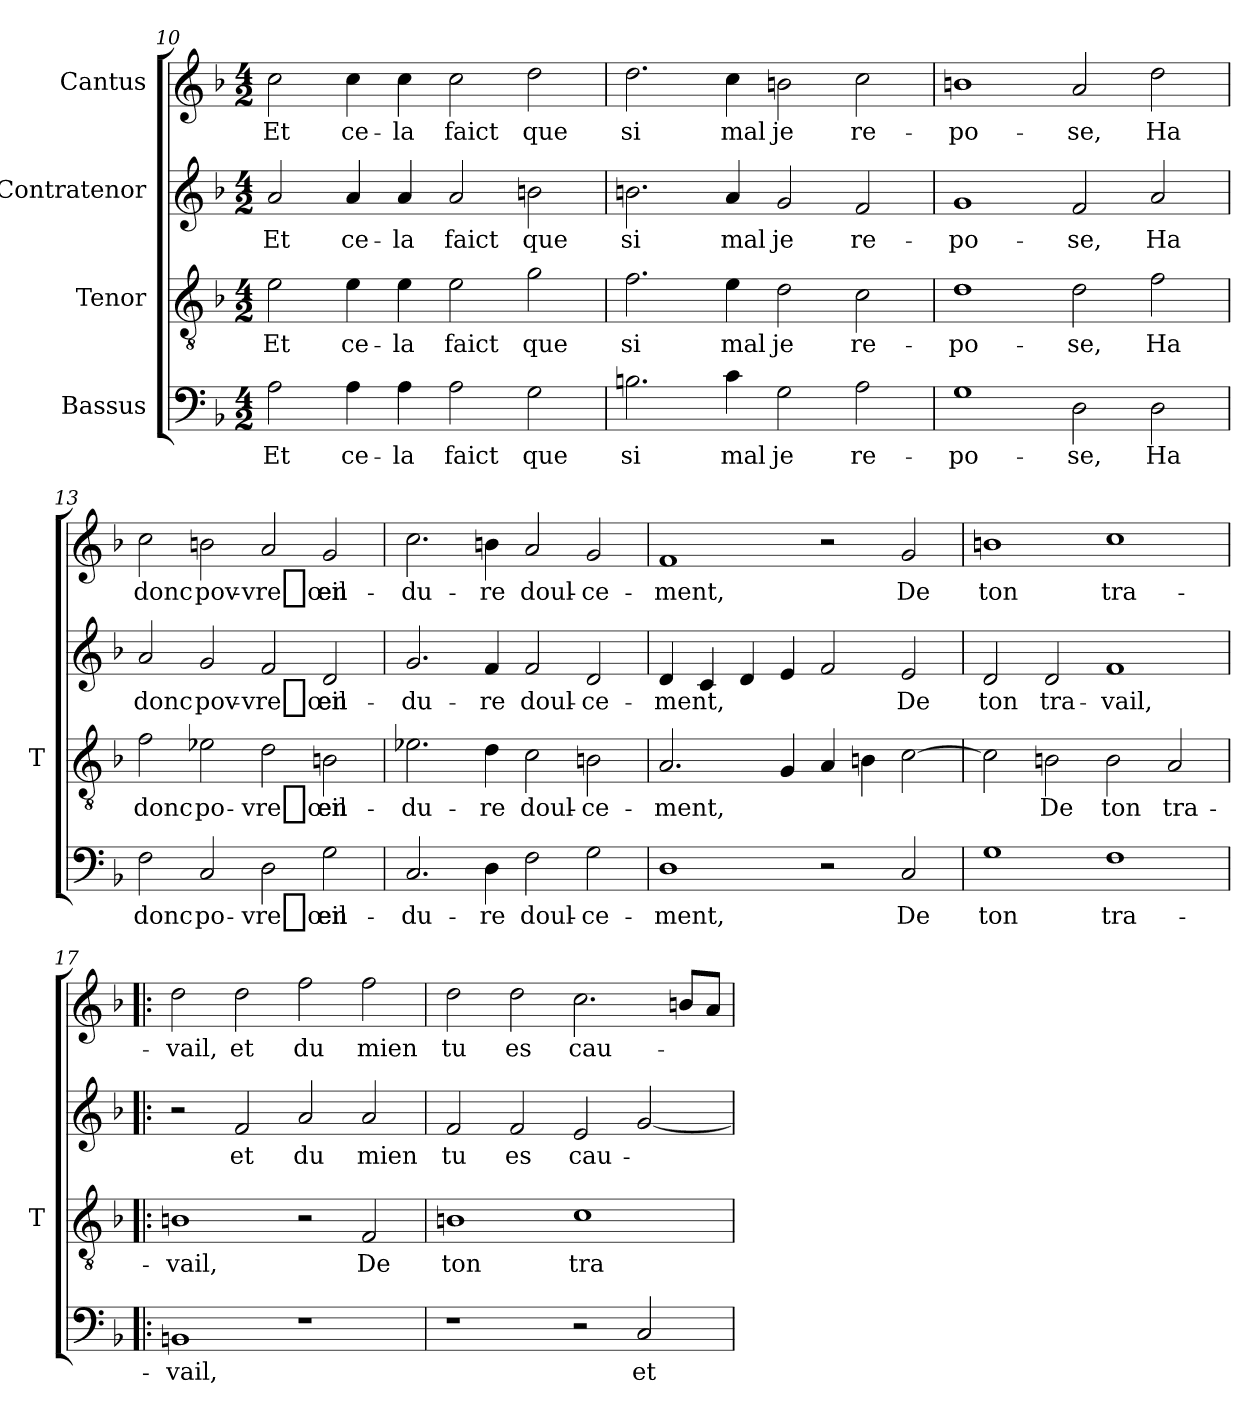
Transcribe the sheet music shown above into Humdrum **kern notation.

**kern	**text	**kern	**text	**kern	**text	**kern	**text
*part4	*part4	*part3	*part3	*part2	*part2	*part1	*part1
*staff4	*staff4	*staff3	*staff3	*staff2	*staff2	*staff1	*staff1
*I"Bassus	*	*I"Tenor	*	*I"Contratenor	*	*I"Cantus	*
*	*	*I'T	*	*	*	*	*
*clefF4	*	*clefGv2	*	*clefG2	*	*clefG2	*
*k[b-]	*	*k[b-]	*	*k[b-]	*	*k[b-]	*
*M4/2	*	*M4/2	*	*M4/2	*	*M4/2	*
=10	=10	=10	=10	=10	=10	=10	=10
2A	-Et	2e	-Et	2a	-Et	2cc	-Et
4A	ce-	4e	ce-	4a	ce-	4cc	ce-
4A	-la	4e	-la	4a	-la	4cc	-la
2A	-faict	2e	-faict	2a	-faict	2cc	-faict
2G	-que	2g	-que	2bn	-que	2dd	-que
=11	=11	=11	=11	=11	=11	=11	=11
2.Bn	-si	2.f	-si	2.bn	-si	2.dd	-si
4c	-mal	4e	-mal	4a	-mal	4cc	-mal
2G	-je	2d	-je	2g	-je	2bn	-je
2A	re-	2c	re-	2f	re-	2cc	re-
=12	=12	=12	=12	=12	=12	=12	=12
1G	po-	1d	po-	1g	po-	1bn	po-
2D	-se,	2d	-se,	2f	-se,	2a	-se,
2D	-Ha	2f	-Ha	2a	-Ha	2dd	-Ha
=13	=13	=13	=13	=13	=13	=13	=13
2F	-donc	2f	-donc	2a	-donc	2cc	-donc
2C	po-	2e-X	po-	2g	pov-	2bn	pov-
2D	-vre_œil	2d	-vre_œil	2f	-vre_œil	2a	-vre_œil
2G	en-	2B	en-	2d	en-	2g	en-
=14	=14	=14	=14	=14	=14	=14	=14
2.C	du-	2.e-X	du-	2.g	du-	2.cc	du-
4D	-re	4d	-re	4f	-re	4bn	-re
2F	doul-	2c	doul-	2f	doul-	2a	doul-
2G	ce-	2B	ce-	2d	ce-	2g	ce-
=15	=15	=15	=15	=15	=15	=15	=15
1D	-ment,	2.A	-ment,	4d	-ment,	1f	-ment,
.	.	.	.	4c	.	.	.
.	.	.	.	4d	.	.	.
.	.	4G	.	4e	.	.	.
2r	.	4A	.	2f	.	2r	.
.	.	4B	.	.	.	.	.
2C	-De	[2c	.	2e	-De	2g	-De
=16	=16	=16	=16	=16	=16	=16	=16
1G	-ton	2c]	.	2d	-ton	1bn	-ton
.	.	2B	-De	2d	tra-	.	.
1F	tra-	2B	-ton	1f	-vail,	1cc	tra-
.	.	2A	tra-	.	.	.	.
=17!|:	=17!|:	=17!|:	=17!|:	=17!|:	=17!|:	=17!|:	=17!|:
1BBn	-vail,	1B	-vail,	2r	.	2dd	-vail,
.	.	.	.	2f	-et	2dd	-et
1r	.	2r	.	2a	-du	2ff	-du
.	.	2F	-De	2a	-mien	2ff	-mien
=18	=18	=18	=18	=18	=18	=18	=18
1r	.	1B	-ton	2f	-tu	2dd	-tu
.	.	.	.	2f	-es	2dd	-es
2r	.	1c	tra-	2e	cau-	2.cc	cau-
2C	-et	.	.	[2g	.	.	.
.	.	.	.	.	.	8bnL	.
.	.	.	.	.	.	8aJ	.
=	=	=	=	=	=	=	=
*-	*-	*-	*-	*-	*-	*-	*-
